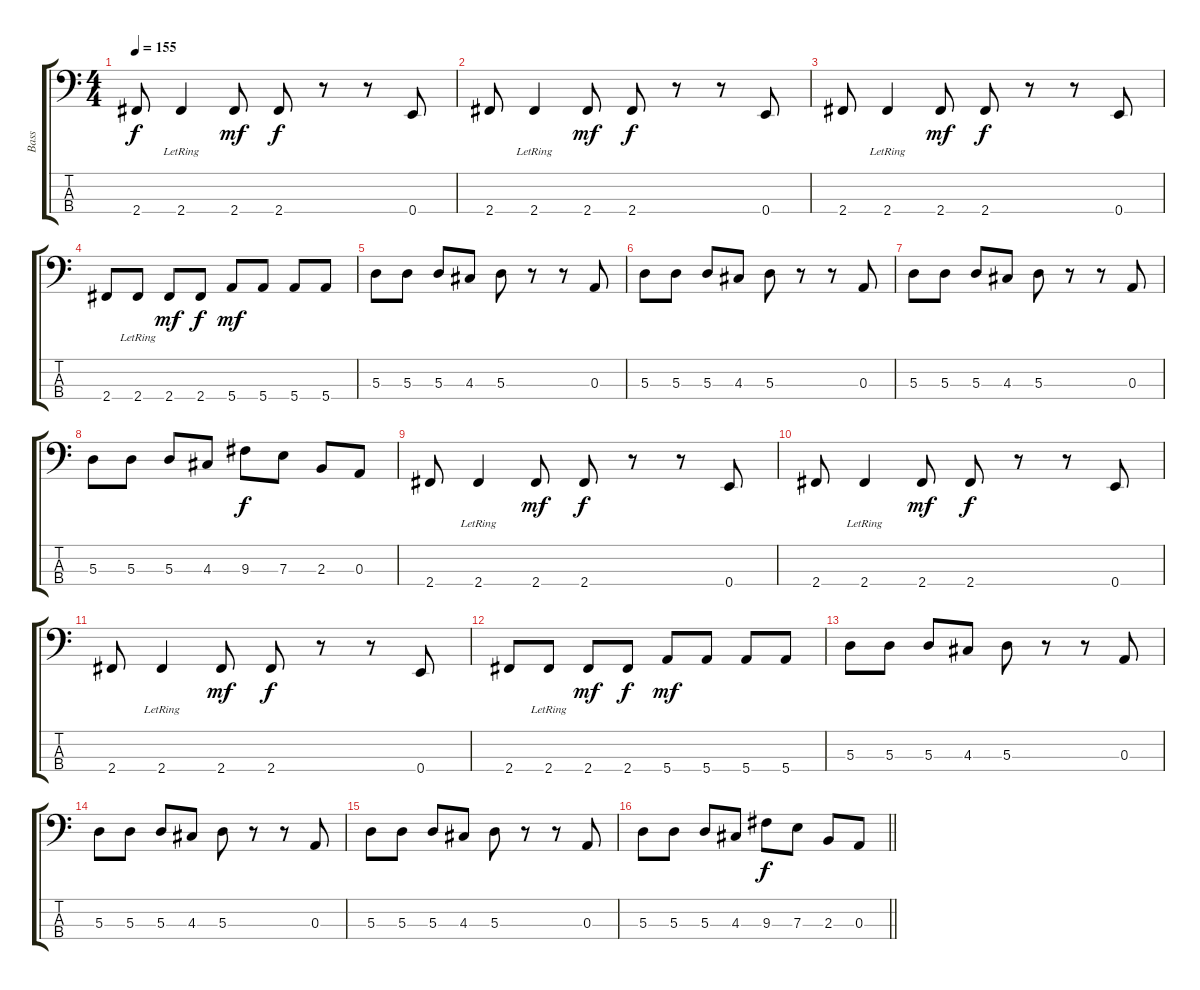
\track ("Bass" "Bass") {instrument electricbassfinger}
\staff {score tabs}
\tuning (G2 D2 A1 E1) {hide}
\ts (4 4)
\tempo 155
\clef f4
\ks c
2.4.8{dy f} 2.4{lr}.4 2.4.8{dy mf} 2.4.8{dy f} r.8 r.8 0.4.8 |
2.4.8 2.4{lr}.4 2.4.8{dy mf} 2.4.8{dy f} r.8 r.8 0.4.8 |
2.4.8 2.4{lr}.4 2.4.8{dy mf} 2.4.8{dy f} r.8 r.8 0.4.8 |
2.4.8 2.4{lr}.8 2.4.8{dy mf} 2.4.8{dy f} 5.4.8{dy mf} 5.4.8 5.4.8 5.4.8 |
5.3.8 5.3.8 5.3.8 4.3.8 5.3.8 r.8 r.8 0.3.8 |
5.3.8 5.3.8 5.3.8 4.3.8 5.3.8 r.8 r.8 0.3.8 |
5.3.8 5.3.8 5.3.8 4.3.8 5.3.8 r.8 r.8 0.3.8 |
5.3.8 5.3.8 5.3.8 4.3.8 9.3.8{dy f} 7.3.8 2.3.8 0.3.8 |
2.4.8 2.4{lr}.4 2.4.8{dy mf} 2.4.8{dy f} r.8 r.8 0.4.8 |
2.4.8 2.4{lr}.4 2.4.8{dy mf} 2.4.8{dy f} r.8 r.8 0.4.8 |
2.4.8 2.4{lr}.4 2.4.8{dy mf} 2.4.8{dy f} r.8 r.8 0.4.8 |
2.4.8 2.4{lr}.8 2.4.8{dy mf} 2.4.8{dy f} 5.4.8{dy mf} 5.4.8 5.4.8 5.4.8 |
5.3.8 5.3.8 5.3.8 4.3.8 5.3.8 r.8 r.8 0.3.8 |
5.3.8 5.3.8 5.3.8 4.3.8 5.3.8 r.8 r.8 0.3.8 |
5.3.8 5.3.8 5.3.8 4.3.8 5.3.8 r.8 r.8 0.3.8 |
\barLineRight lightlight
5.3.8 5.3.8 5.3.8 4.3.8 9.3.8{dy f} 7.3.8 2.3.8 0.3.8
